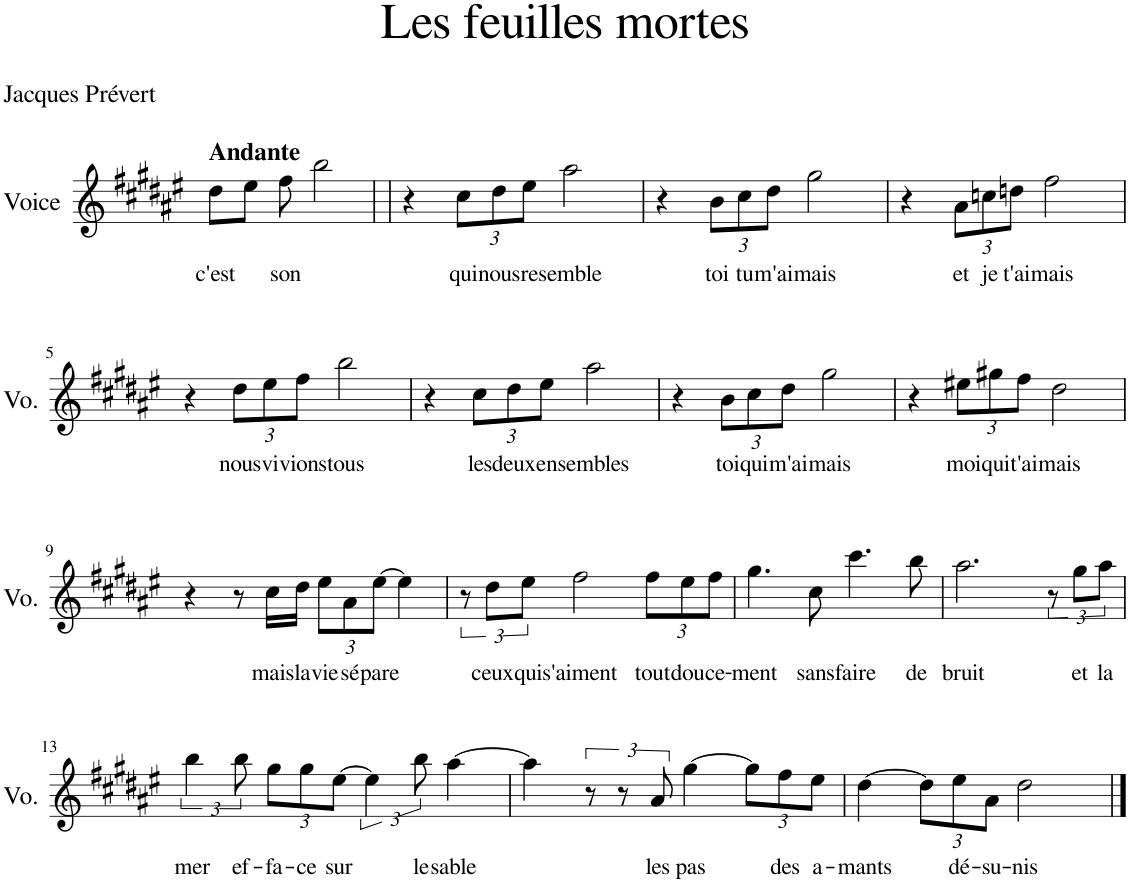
**kern	**text
*part1	*part1
*staff1	*staff1
*I"Voice	*
*I'Vo.	*
*clefG2	*
*k[f#c#g#d#a#e#]	*
=1	=1
!LO:TX:a:B:t=Andante	!
!	!LO:LY:b
8dd#\L	c'est
8ee#\J	.
!	!LO:LY:b
8ff#\	-son
2bb\	.
=2	=2
4r	.
*Xbrackettup	*
!	!LO:LY:b
12cc#\L	qui
!	!LO:LY:b
12dd#\	nous
!	!LO:LY:b
12ee#\J	re-
!	!LO:LY:b
2aa#\	-semble
=3	=3
4r	.
!	!LO:LY:b
12b\L	toi
!	!LO:LY:b
12cc#\	tu
!	!LO:LY:b
12dd#\J	m'ai-
!	!LO:LY:b
2gg#\	-mais
=4	=4
4r	.
!	!LO:LY:b
12a#\L	et
!	!LO:LY:b
12ccn\	je
!	!LO:LY:b
12ddn\J	t'ai-
!	!LO:LY:b
2ff#\	-mais
!!LO:LB:g=z
=5	=5
4r	.
!	!LO:LY:b
12dd#\L	nous
!	!LO:LY:b
12ee#\	vi-
!	!LO:LY:b
12ff#\J	-vions
!	!LO:LY:b
2bb\	tous
=6	=6
4r	.
!	!LO:LY:b
12cc#\L	les
!	!LO:LY:b
12dd#\	deux
!	!LO:LY:b
12ee#\J	en-
!	!LO:LY:b
2aa#\	-sembles
=7	=7
4r	.
!	!LO:LY:b
12b\L	toi
!	!LO:LY:b
12cc#\	qui
!	!LO:LY:b
12dd#\J	m'ai-
!	!LO:LY:b
2gg#\	-mais
=8	=8
4r	.
!	!LO:LY:b
12ee#X\L	moi
!	!LO:LY:b
12gg#X\	qui
!	!LO:LY:b
12ff#\J	t'ai-
!	!LO:LY:b
2dd#\	-mais
!!LO:LB:g=z
=9	=9
4r	.
8r	.
!	!LO:LY:b
16cc#\LL	mais
!	!LO:LY:b
16dd#\JJ	la
!	!LO:LY:b
12ee#\L	vie
!	!LO:LY:b
12a#\	sé-
!	!LO:LY:b
[12ee#\J	-pare
4ee#\]	.
=10	=10
*brackettup	*
12r	.
!	!LO:LY:b
12dd#\L	ceux
!	!LO:LY:b
12ee#\J	qui
!	!LO:LY:b
2ff#\	s'aiment
*Xbrackettup	*
!	!LO:LY:b
12ff#\L	tout
!	!LO:LY:b
12ee#\	dou-
!	!LO:LY:b
12ff#\J	-ce-
=11	=11
!	!LO:LY:b
4.gg#\	-ment
!	!LO:LY:b
8cc#\	sans
!	!LO:LY:b
4.ccc#\	faire
!	!LO:LY:b
8bb\	de
=12	=12
!	!LO:LY:b
2.aa#\	bruit
*brackettup	*
12r	.
!	!LO:LY:b
12gg#\L	et
!	!LO:LY:b
12aa#\J	la
!!LO:LB:g=z
=13	=13
!	!LO:LY:b
6bb\	mer
!	!LO:LY:b
12bb\	ef-
*Xbrackettup	*
!	!LO:LY:b
12gg#\L	-fa-
!	!LO:LY:b
12gg#\	-ce
!	!LO:LY:b
[4ee#\	sur
!	!LO:LY:b
12bb\	le
!	!LO:LY:b
[4aa#\	sable
=14	=14
4aa#\]	.
*brackettup	*
12r	.
12r	.
!	!LO:LY:b
12a#/	les
!	!LO:LY:b
[4gg#\	pas
*Xbrackettup	*
12gg#\L]	.
!	!LO:LY:b
12ff#\	des
!	!LO:LY:b
12ee#\J	a-
=15	=15
!	!LO:LY:b
[4dd#\	-mants
12dd#\L]	.
!	!LO:LY:b
12ee#\	dé-
!	!LO:LY:b
12a#\J	-su-
!	!LO:LY:b
2dd#\	-nis
==	==
*-	*-
